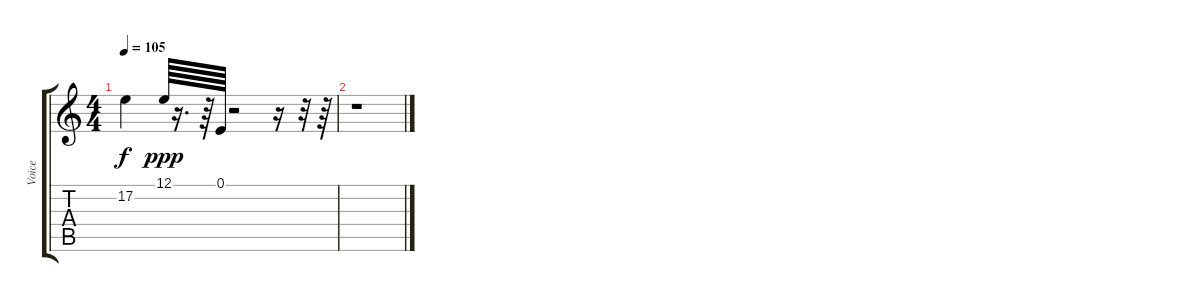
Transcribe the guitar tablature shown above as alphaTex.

\track ("Voice" "Voice") {instrument synthvoice}
\staff {score tabs}
\tuning (E4 B3 G3 D3 A2 E2) {hide}
\ts (4 4)
\tempo 105
\clef g2
\ks c
17.2{t}.4{dy f} 12.1.64{dy ppp} r.16{d} r.64 0.1.64 r.2 r.16 r.32 r.64 |
r.1
